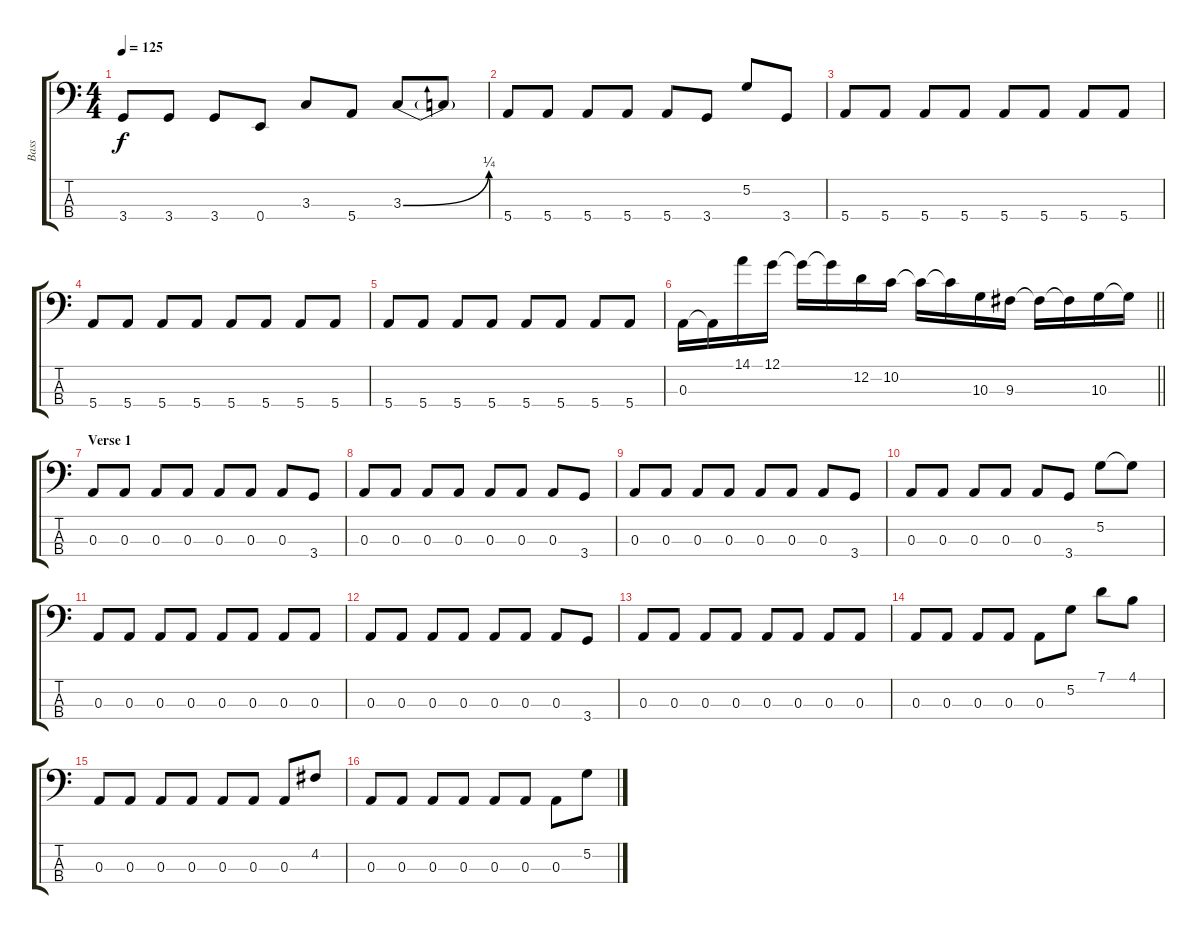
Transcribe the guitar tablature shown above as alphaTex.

\track ("Bass" "Bass") {instrument electricbasspick}
\staff {score tabs}
\tuning (G2 D2 A1 E1) {hide}
\ts (4 4)
\tempo 125
\clef f4
\ks c
3.4.8{dy f} 3.4.8 3.4.8 0.4.8 3.3.8 5.4.8 3.3{be (bend 0 0 60 1)}.8 3.3{t}.8 |
5.4.8 5.4.8 5.4.8 5.4.8 5.4.8 3.4.8 5.2.8 3.4.8 |
5.4.8 5.4.8 5.4.8 5.4.8 5.4.8 5.4.8 5.4.8 5.4.8 |
5.4.8 5.4.8 5.4.8 5.4.8 5.4.8 5.4.8 5.4.8 5.4.8 |
5.4.8 5.4.8 5.4.8 5.4.8 5.4.8 5.4.8 5.4.8 5.4.8 |
\barLineRight lightlight
0.3.16 0.3{t}.16 14.1.16 12.1.16 12.1{t}.16 12.1{t}.16 12.2.16 10.2.16 10.2{t}.16 10.2{t}.16 10.3.16 9.3.16 9.3{t}.16 9.3{t}.16 10.3.16 10.3{t}.16 |
\section ("" "Verse 1")
0.3.8 0.3.8 0.3.8 0.3.8 0.3.8 0.3.8 0.3.8 3.4.8 |
0.3.8 0.3.8 0.3.8 0.3.8 0.3.8 0.3.8 0.3.8 3.4.8 |
0.3.8 0.3.8 0.3.8 0.3.8 0.3.8 0.3.8 0.3.8 3.4.8 |
0.3.8 0.3.8 0.3.8 0.3.8 0.3.8 3.4.8 5.2.8 5.2{t}.8 |
0.3.8 0.3.8 0.3.8 0.3.8 0.3.8 0.3.8 0.3.8 0.3.8 |
0.3.8 0.3.8 0.3.8 0.3.8 0.3.8 0.3.8 0.3.8 3.4.8 |
0.3.8 0.3.8 0.3.8 0.3.8 0.3.8 0.3.8 0.3.8 0.3.8 |
0.3.8 0.3.8 0.3.8 0.3.8 0.3.8 5.2.8 7.1.8 4.1.8 |
0.3.8 0.3.8 0.3.8 0.3.8 0.3.8 0.3.8 0.3.8 4.2.8 |
0.3.8 0.3.8 0.3.8 0.3.8 0.3.8 0.3.8 0.3.8 5.2.8
